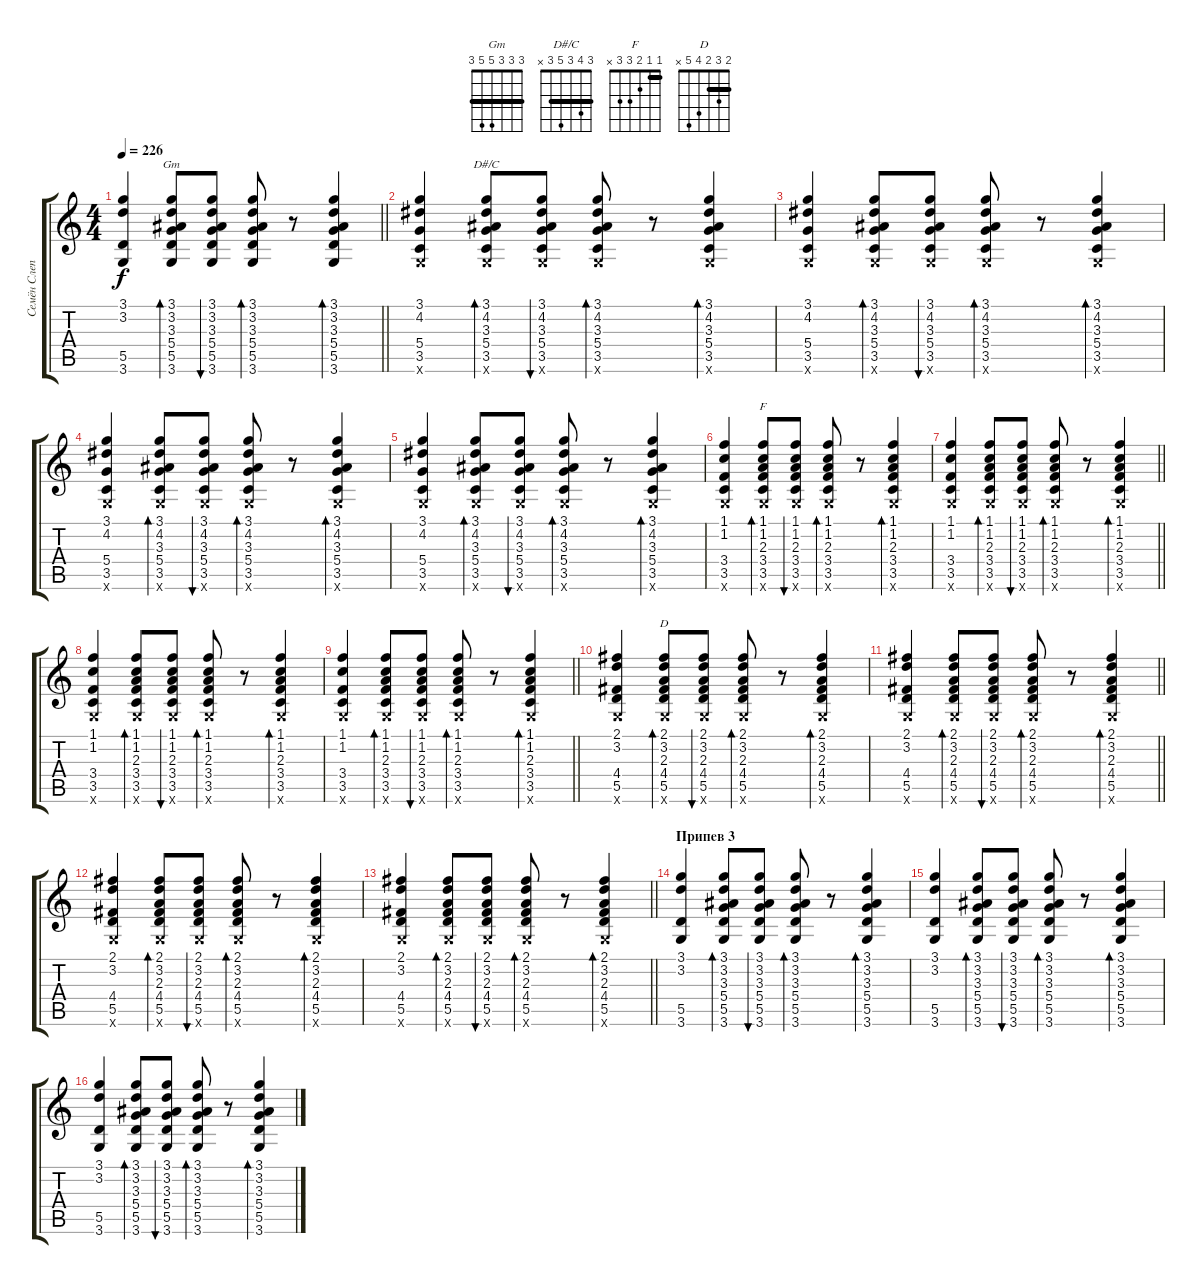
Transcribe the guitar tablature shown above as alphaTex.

\track ("Семён Слепаков" "Семён Слеп") {instrument acousticguitarsteel}
\staff {score tabs}
\tuning (E4 B3 G3 D3 A2 E2) {hide}
\chord ("Gm" 3 3 3 5 5 3) {barre 3}
\chord ("D#/C" 3 4 3 5 3 x) {barre 3}
\chord ("F" 1 1 2 3 3 x) {barre 1}
\chord ("D" 2 3 2 4 5 x) {barre 2}
\ts (4 4)
\tempo 226
\clef g2
\barLineRight lightlight
\ks c
(3.1 3.2 5.5 3.6).4{dy f} (3.1 3.2 3.3 5.4 5.5 3.6).8{bd 60 ch "Gm"} (3.1 3.2 3.3 5.4 5.5 3.6).8{bu 60} (3.1 3.2 3.3 5.4 5.5 3.6).8{bd 60} r.8 (3.1 3.2 3.3 5.4 5.5 3.6).4{bd 60} |
(3.1 4.2 5.4 3.5 3.6{x}).4 (3.1 4.2 3.3 5.4 3.5 3.6{x}).8{bd 60 ch "D#/C"} (3.1 4.2 3.3 5.4 3.5 3.6{x}).8{bu 60} (3.1 4.2 3.3 5.4 3.5 3.6{x}).8{bd 60} r.8 (3.1 4.2 3.3 5.4 3.5 3.6{x}).4{bd 60} |
(3.1 4.2 5.4 3.5 3.6{x}).4 (3.1 4.2 3.3 5.4 3.5 3.6{x}).8{bd 60} (3.1 4.2 3.3 5.4 3.5 3.6{x}).8{bu 60} (3.1 4.2 3.3 5.4 3.5 3.6{x}).8{bd 60} r.8 (3.1 4.2 3.3 5.4 3.5 3.6{x}).4{bd 60} |
(3.1 4.2 5.4 3.5 3.6{x}).4 (3.1 4.2 3.3 5.4 3.5 3.6{x}).8{bd 60} (3.1 4.2 3.3 5.4 3.5 3.6{x}).8{bu 60} (3.1 4.2 3.3 5.4 3.5 3.6{x}).8{bd 60} r.8 (3.1 4.2 3.3 5.4 3.5 3.6{x}).4{bd 60} |
(3.1 4.2 5.4 3.5 3.6{x}).4 (3.1 4.2 3.3 5.4 3.5 3.6{x}).8{bd 60} (3.1 4.2 3.3 5.4 3.5 3.6{x}).8{bu 60} (3.1 4.2 3.3 5.4 3.5 3.6{x}).8{bd 60} r.8 (3.1 4.2 3.3 5.4 3.5 3.6{x}).4{bd 60} |
(1.1 1.2 3.4 3.5 3.6{x}).4 (1.1 1.2 2.3 3.4 3.5 3.6{x}).8{bd 60 ch "F"} (1.1 1.2 2.3 3.4 3.5 3.6{x}).8{bu 60} (1.1 1.2 2.3 3.4 3.5 3.6{x}).8{bd 60} r.8 (1.1 1.2 2.3 3.4 3.5 3.6{x}).4{bd 60} |
\barLineRight lightlight
(1.1 1.2 3.4 3.5 3.6{x}).4 (1.1 1.2 2.3 3.4 3.5 3.6{x}).8{bd 60} (1.1 1.2 2.3 3.4 3.5 3.6{x}).8{bu 60} (1.1 1.2 2.3 3.4 3.5 3.6{x}).8{bd 60} r.8 (1.1 1.2 2.3 3.4 3.5 3.6{x}).4{bd 60} |
(1.1 1.2 3.4 3.5 3.6{x}).4 (1.1 1.2 2.3 3.4 3.5 3.6{x}).8{bd 60} (1.1 1.2 2.3 3.4 3.5 3.6{x}).8{bu 60} (1.1 1.2 2.3 3.4 3.5 3.6{x}).8{bd 60} r.8 (1.1 1.2 2.3 3.4 3.5 3.6{x}).4{bd 60} |
\barLineRight lightlight
(1.1 1.2 3.4 3.5 3.6{x}).4 (1.1 1.2 2.3 3.4 3.5 3.6{x}).8{bd 60} (1.1 1.2 2.3 3.4 3.5 3.6{x}).8{bu 60} (1.1 1.2 2.3 3.4 3.5 3.6{x}).8{bd 60} r.8 (1.1 1.2 2.3 3.4 3.5 3.6{x}).4{bd 60} |
(2.1 3.2 4.4 5.5 3.6{x}).4 (2.1 3.2 2.3 4.4 5.5 3.6{x}).8{bd 60 ch "D"} (2.1 3.2 2.3 4.4 5.5 3.6{x}).8{bu 60} (2.1 3.2 2.3 4.4 5.5 3.6{x}).8{bd 60} r.8 (2.1 3.2 2.3 4.4 5.5 3.6{x}).4{bd 60} |
\barLineRight lightlight
(2.1 3.2 4.4 5.5 3.6{x}).4 (2.1 3.2 2.3 4.4 5.5 3.6{x}).8{bd 60} (2.1 3.2 2.3 4.4 5.5 3.6{x}).8{bu 60} (2.1 3.2 2.3 4.4 5.5 3.6{x}).8{bd 60} r.8 (2.1 3.2 2.3 4.4 5.5 3.6{x}).4{bd 60} |
(2.1 3.2 4.4 5.5 3.6{x}).4 (2.1 3.2 2.3 4.4 5.5 3.6{x}).8{bd 60} (2.1 3.2 2.3 4.4 5.5 3.6{x}).8{bu 60} (2.1 3.2 2.3 4.4 5.5 3.6{x}).8{bd 60} r.8 (2.1 3.2 2.3 4.4 5.5 3.6{x}).4{bd 60} |
\barLineRight lightlight
(2.1 3.2 4.4 5.5 3.6{x}).4 (2.1 3.2 2.3 4.4 5.5 3.6{x}).8{bd 60} (2.1 3.2 2.3 4.4 5.5 3.6{x}).8{bu 60} (2.1 3.2 2.3 4.4 5.5 3.6{x}).8{bd 60} r.8 (2.1 3.2 2.3 4.4 5.5 3.6{x}).4{bd 60} |
\section ("" "Припев 3")
(3.1 3.2 5.5 3.6).4 (3.1 3.2 3.3 5.4 5.5 3.6).8{bd 60} (3.1 3.2 3.3 5.4 5.5 3.6).8{bu 60} (3.1 3.2 3.3 5.4 5.5 3.6).8{bd 60} r.8 (3.1 3.2 3.3 5.4 5.5 3.6).4{bd 60} |
(3.1 3.2 5.5 3.6).4 (3.1 3.2 3.3 5.4 5.5 3.6).8{bd 60} (3.1 3.2 3.3 5.4 5.5 3.6).8{bu 60} (3.1 3.2 3.3 5.4 5.5 3.6).8{bd 60} r.8 (3.1 3.2 3.3 5.4 5.5 3.6).4{bd 60} |
(3.1 3.2 5.5 3.6).4 (3.1 3.2 3.3 5.4 5.5 3.6).8{bd 60} (3.1 3.2 3.3 5.4 5.5 3.6).8{bu 60} (3.1 3.2 3.3 5.4 5.5 3.6).8{bd 60} r.8 (3.1 3.2 3.3 5.4 5.5 3.6).4{bd 60}
